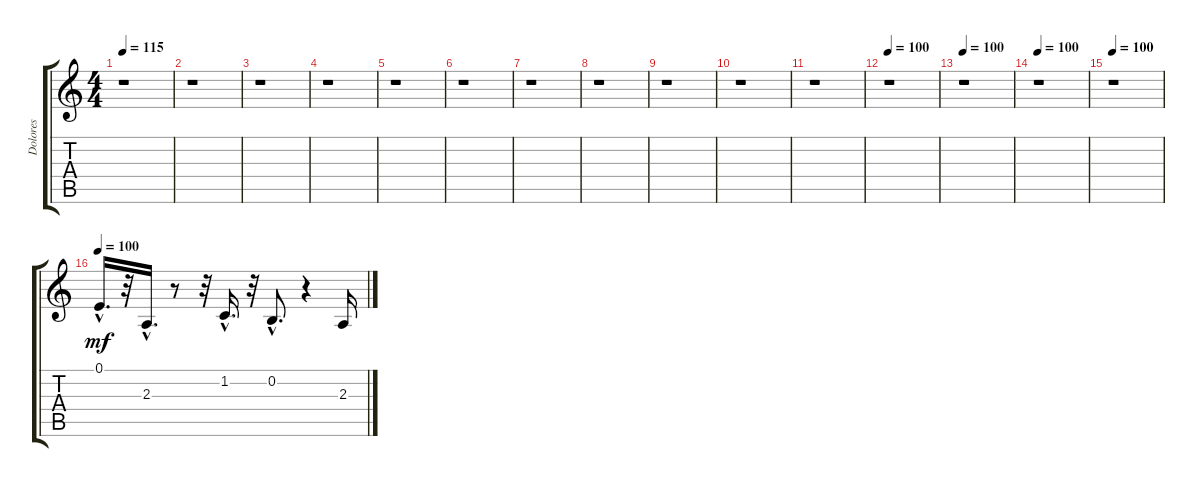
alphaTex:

\track ("Dolores" "Dolores") {instrument panflute}
\staff {score tabs}
\tuning (E4 B3 G3 D3 A2 E2) {hide}
\ts (4 4)
\tempo 115
\clef g2
\ks c
r.1{dy mf} |
r.1 |
r.1 |
r.1 |
r.1 |
r.1 |
r.1 |
r.1 |
r.1 |
r.1 |
r.1 |
\tempo 100
r.1 |
\tempo 100
r.1 |
\tempo 100
r.1 |
\tempo 100
r.1 |
\tempo 100
0.1{hac}.16{d} r.32 2.3{hac}.16{d} r.8 r.32 1.2{hac}.16{d} r.32 0.2{hac}.8{d} r.4 2.3.16
